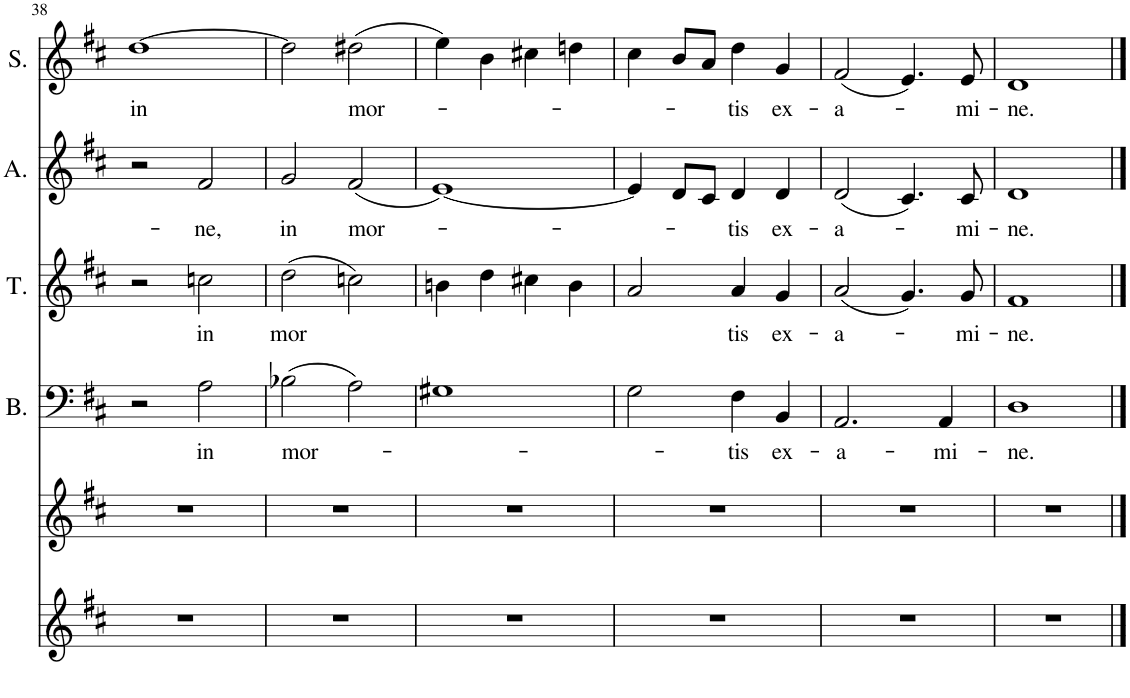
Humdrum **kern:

**kern	**kern	**kern	**text	**kern	**text	**kern	**text	**kern	**text
*part6	*part5	*part4	*part4	*part3	*part3	*part2	*part2	*part1	*part1
*staff6	*staff5	*staff4	*staff4	*staff3	*staff3	*staff2	*staff2	*staff1	*staff1
*I"Violon II	*I"Violon I	*I"Basse	*	*I"Tenor	*	*I"Alto	*	*I"Soprano	*
*I'Vln	*I'Vln	*I'B.	*	*I'T.	*	*I'A.	*	*I'S.	*
!!LO:PB:g=z
*clefG2	*clefG2	*clefF4	*	*clefG2	*	*clefG2	*	*clefG2	*
*k[f#c#]	*k[f#c#]	*k[f#c#]	*	*k[f#c#]	*	*k[f#c#]	*	*k[f#c#]	*
*M4/4	*M4/4	*M4/4	*	*M4/4	*	*M4/4	*	*M4/4	*
=38	=38	=38	=38	=38	=38	=38	=38	=38	=38
!	!	!	!	!	!	!	!	!	!LO:LY:b
1r	1r	2r	.	2r	.	2r	.	[1dd	in
!	!	!	!LO:LY:b	!	!LO:LY:b	!	!LO:LY:b	!	!
.	.	2A\	in	2ccn\	in	2f#/	-ne,	.	.
=39	=39	=39	=39	=39	=39	=39	=39	=39	=39
!	!	!	!LO:LY:b	!	!LO:LY:b	!	!LO:LY:b	!	!
1r	1r	(2B-X\	mor-	(2dd\	mor	2g/	in	2dd\]	.
!	!	!	!	!	!	!	!LO:LY:b	!	!LO:LY:b
.	.	2A\)	.	2ccn\)	.	(2f#/	mor-	(2dd#X\	mor-
=40	=40	=40	=40	=40	=40	=40	=40	=40	=40
1r	1r	1G#X	.	4bn\	.	[1e)	.	4ee\)	.
.	.	.	.	4dd\	.	.	.	4b\	.
.	.	.	.	4cc#X\	.	.	.	4cc#X\	.
.	.	.	.	4b\	.	.	.	4ddn\	.
=41	=41	=41	=41	=41	=41	=41	=41	=41	=41
1r	1r	2G\	.	2a/	.	4e/]	.	4cc#\	.
.	.	.	.	.	.	8d/L	.	8b/L	.
.	.	.	.	.	.	8c#/J	.	8a/J	.
!	!	!	!LO:LY:b	!	!LO:LY:b	!	!LO:LY:b	!	!LO:LY:b
.	.	4F#\	-tis	4a/	tis	4d/	-tis	4dd\	-tis
!	!	!	!LO:LY:b	!	!LO:LY:b	!	!LO:LY:b	!	!LO:LY:b
.	.	4BB/	ex-	4g/	ex-	4d/	ex-	4g/	ex-
=42	=42	=42	=42	=42	=42	=42	=42	=42	=42
!	!	!	!LO:LY:b	!	!LO:LY:b	!	!LO:LY:b	!	!LO:LY:b
1r	1r	2.AA/	-a-	(2a/	-a-	(2d/	-a-	(2f#/	-a-
.	.	.	.	4.g/)	.	4.c#/)	.	4.e/)	.
!	!	!	!LO:LY:b	!	!	!	!	!	!
.	.	4AA/	-mi-	.	.	.	.	.	.
!	!	!	!	!	!LO:LY:b	!	!LO:LY:b	!	!LO:LY:b
.	.	.	.	8g/	-mi-	8c#/	-mi-	8e/	-mi-
=43	=43	=43	=43	=43	=43	=43	=43	=43	=43
!	!	!	!LO:LY:b	!	!LO:LY:b	!	!LO:LY:b	!	!LO:LY:b
1r	1r	1D	-ne.	1f#	-ne.	1d	-ne.	1d	-ne.
==	==	==	==	==	==	==	==	==	==
*-	*-	*-	*-	*-	*-	*-	*-	*-	*-
